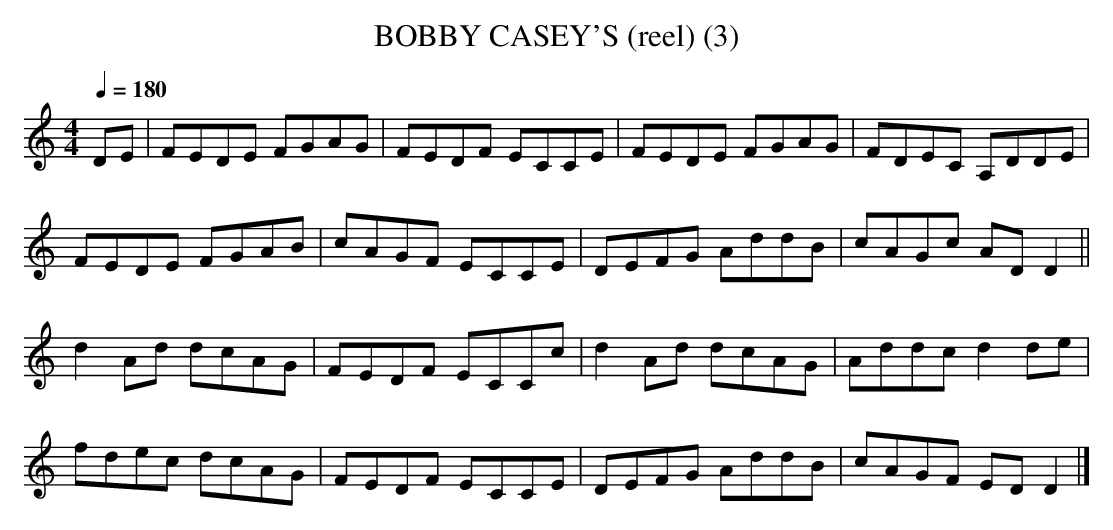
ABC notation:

X:1
T:BOBBY CASEY'S (reel) (3)
Q:1/4=180
M:4/4
L:1/8
K:Ddor
DE|FEDE FGAG|FEDF ECCE|FEDE FGAG|FDEC A,DDE|
FEDE FGAB|cAGF ECCE|DEFG AddB|cAGc AD D2||
d2Ad dcAG|FEDF ECCc|d2Ad dcAG|Addc d2 de|
fdec dcAG|FEDF ECCE|DEFG AddB|cAGF ED D2|]
